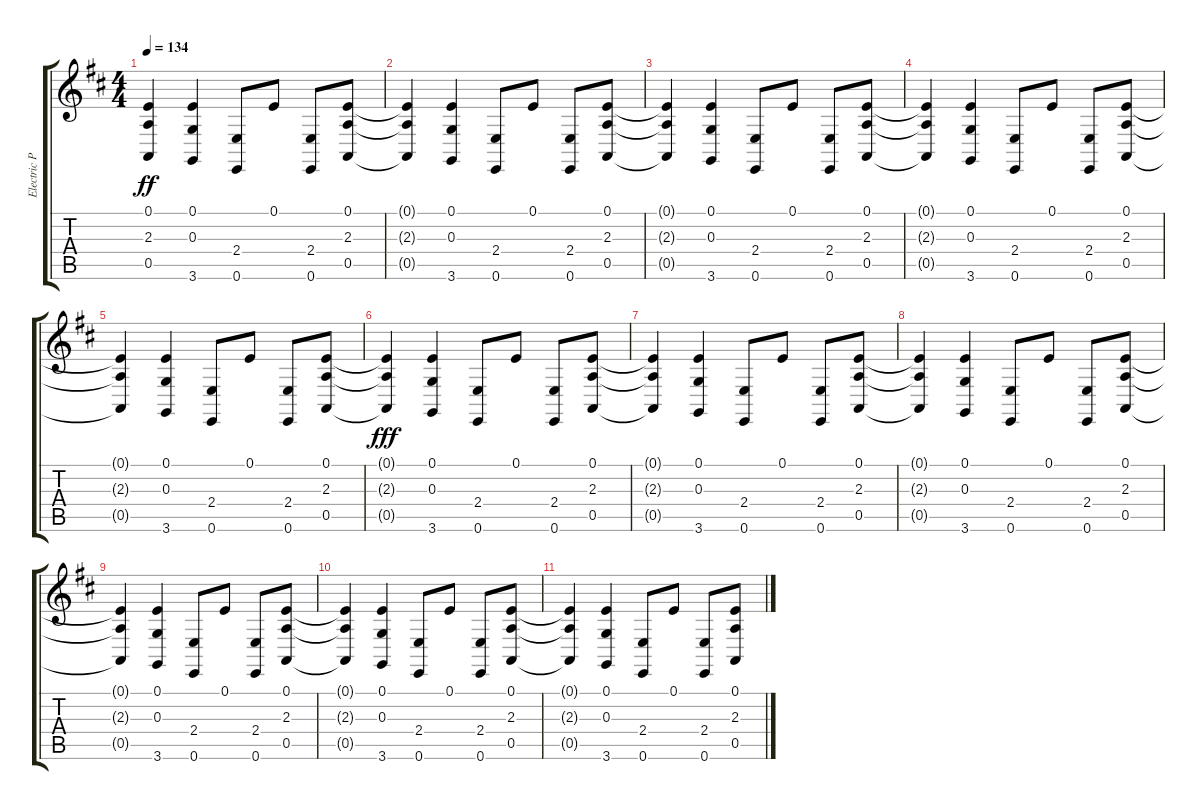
\track ("Electric Piano (John Paul Jones) (Wurlit" "Electric P") {instrument electricgrandpiano}
\staff {score tabs}
\tuning (E4 B3 G3 D3 A2 E2) {hide}
\ts (4 4)
\tempo 134
\clef g2
\ks d
(0.1{t} 2.3{t} 0.5{t}).4{dy ff} (0.1 0.3 3.6).4 (2.4 0.6).8 0.1.8 (2.4 0.6).8 (0.1 2.3 0.5).8 |
(0.1{t} 2.3{t} 0.5{t}).4 (0.1 0.3 3.6).4 (2.4 0.6).8 0.1.8 (2.4 0.6).8 (0.1 2.3 0.5).8 |
(0.1{t} 2.3{t} 0.5{t}).4 (0.1 0.3 3.6).4 (2.4 0.6).8 0.1.8 (2.4 0.6).8 (0.1 2.3 0.5).8 |
(0.1{t} 2.3{t} 0.5{t}).4 (0.1 0.3 3.6).4 (2.4 0.6).8 0.1.8 (2.4 0.6).8 (0.1 2.3 0.5).8 |
(0.1{t} 2.3{t} 0.5{t}).4 (0.1 0.3 3.6).4 (2.4 0.6).8 0.1.8 (2.4 0.6).8 (0.1 2.3 0.5).8 |
(0.1{t} 2.3{t} 0.5{t}).4{dy fff} (0.1 0.3 3.6).4 (2.4 0.6).8 0.1.8 (2.4 0.6).8 (0.1 2.3 0.5).8 |
(0.1{t} 2.3{t} 0.5{t}).4 (0.1 0.3 3.6).4 (2.4 0.6).8 0.1.8 (2.4 0.6).8 (0.1 2.3 0.5).8 |
(0.1{t} 2.3{t} 0.5{t}).4 (0.1 0.3 3.6).4 (2.4 0.6).8 0.1.8 (2.4 0.6).8 (0.1 2.3 0.5).8 |
(0.1{t} 2.3{t} 0.5{t}).4 (0.1 0.3 3.6).4 (2.4 0.6).8 0.1.8 (2.4 0.6).8 (0.1 2.3 0.5).8 |
(0.1{t} 2.3{t} 0.5{t}).4 (0.1 0.3 3.6).4 (2.4 0.6).8 0.1.8 (2.4 0.6).8 (0.1 2.3 0.5).8 |
(0.1{t} 2.3{t} 0.5{t}).4 (0.1 0.3 3.6).4 (2.4 0.6).8 0.1.8 (2.4 0.6).8 (0.1 2.3 0.5).8
